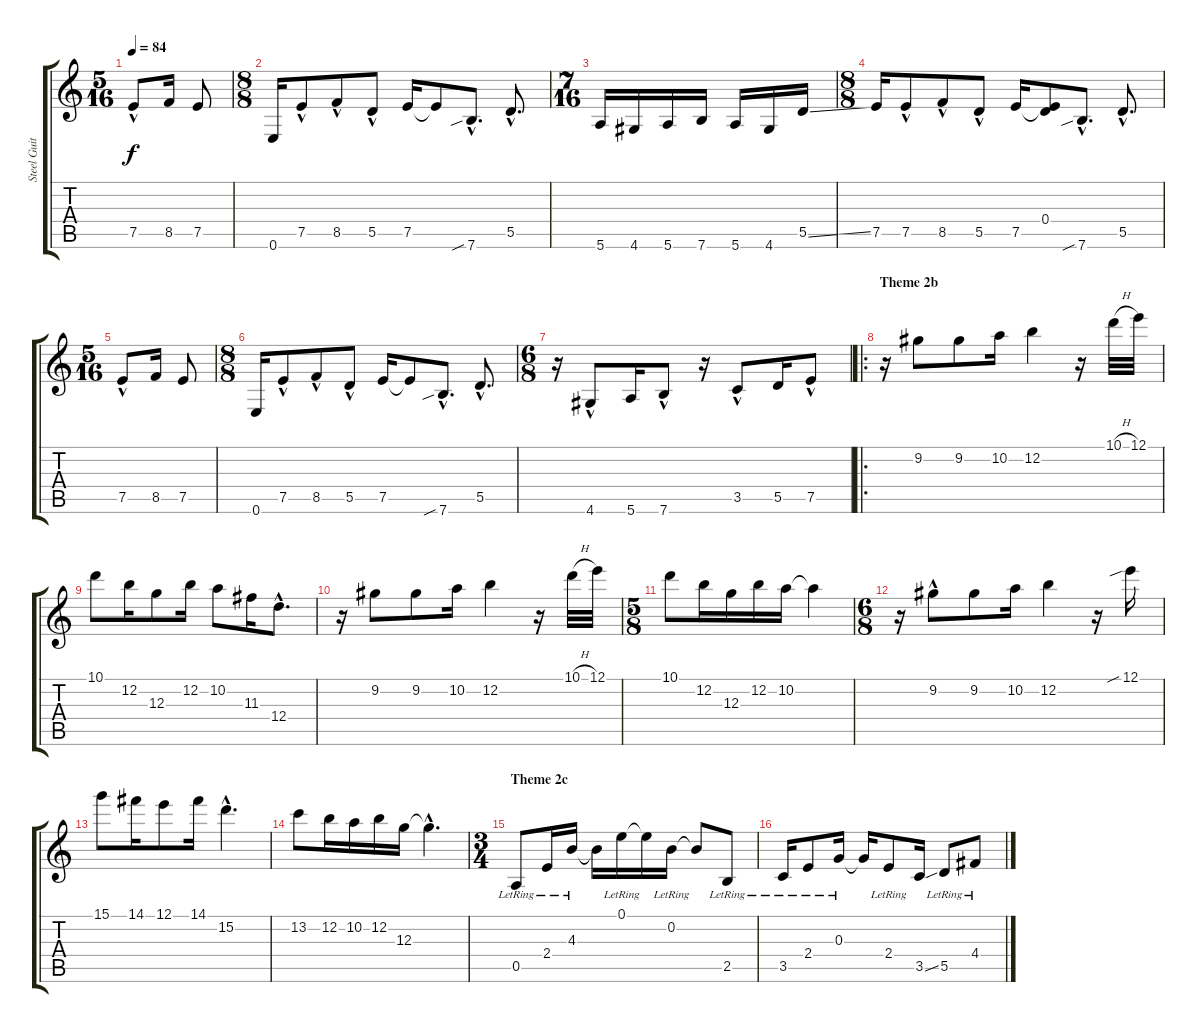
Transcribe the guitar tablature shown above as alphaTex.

\track ("Steel Guitar" "Steel Guit") {instrument acousticguitarsteel}
\staff {score tabs}
\tuning (E4 B3 G3 D3 A2 E2) {hide}
\ts (5 16)
\tempo 84
\clef g2
\ks c
7.5{hac}.8{dy f} 8.5.16 7.5.8 |
\ts (8 8)
0.6.16 7.5{hac}.8 8.5{hac}.8 5.5{hac}.8 7.5.16 7.5{t}.8 7.6{sib hac}.8{d} 5.5{hac}.8{d} |
\ts (7 16)
5.6.16 4.6.16 5.6.16 7.6.16 5.6.16 4.6.16 5.5{ss}.16 |
\ts (8 8)
7.5.16 7.5{hac}.8 8.5{hac}.8 5.5{hac}.8 7.5.16 (0.4 7.5{t}).8 7.6{sib hac}.8{d} 5.5{hac}.8{d} |
\ts (5 16)
7.5{hac}.8 8.5.16 7.5.8 |
\ts (8 8)
0.6.16 7.5{hac}.8 8.5{hac}.8 5.5{hac}.8 7.5.16 7.5{t}.8 7.6{sib hac}.8{d} 5.5{hac}.8{d} |
\ts (6 8)
r.16 4.6{hac}.8 5.6.16 7.6{hac}.8 r.16 3.5{hac}.8 5.5.16 7.5{hac}.8 |
\ro
\section ("" "Theme 2b")
r.16 9.2.8 9.2.8 10.2.16 12.2.4 r.16 10.1{h}.32 12.1.32 |
10.1.8 12.2.16 12.3.8 12.2.16 10.2.8 11.3.16 12.4{hac}.8{d} |
r.16 9.2.8 9.2.8 10.2.16 12.2.4 r.16 10.1{h}.32 12.1.32 |
\ts (5 8)
10.1.8 12.2.16 12.3.16 12.2.16 10.2.16 10.2{t}.4 |
\ts (6 8)
r.16 9.2{hac}.8 9.2.8 10.2.16 12.2.4 r.16 12.1{sib}.16 |
15.1.8 14.1.16 12.1.8 14.1.16 15.2{hac}.4{d} |
13.2.8 12.2.16 10.2.16 12.2.16 12.3.16 12.3{hac t}.4{d} |
\ts (3 4)
\section ("" "Theme 2c")
0.5{lr}.8 2.4{lr}.16 4.3{lr}.16 4.3{t}.16 0.1{lr}.16 0.1{t}.16 0.2{lr}.16 0.2{t}.8 2.5{lr}.8 |
3.5{lr}.16 2.4{lr}.8 0.3{lr}.16 0.3{t}.16 2.4{lr}.8 3.5{ss}.16 5.5{lr}.8 4.4{lr}.8
